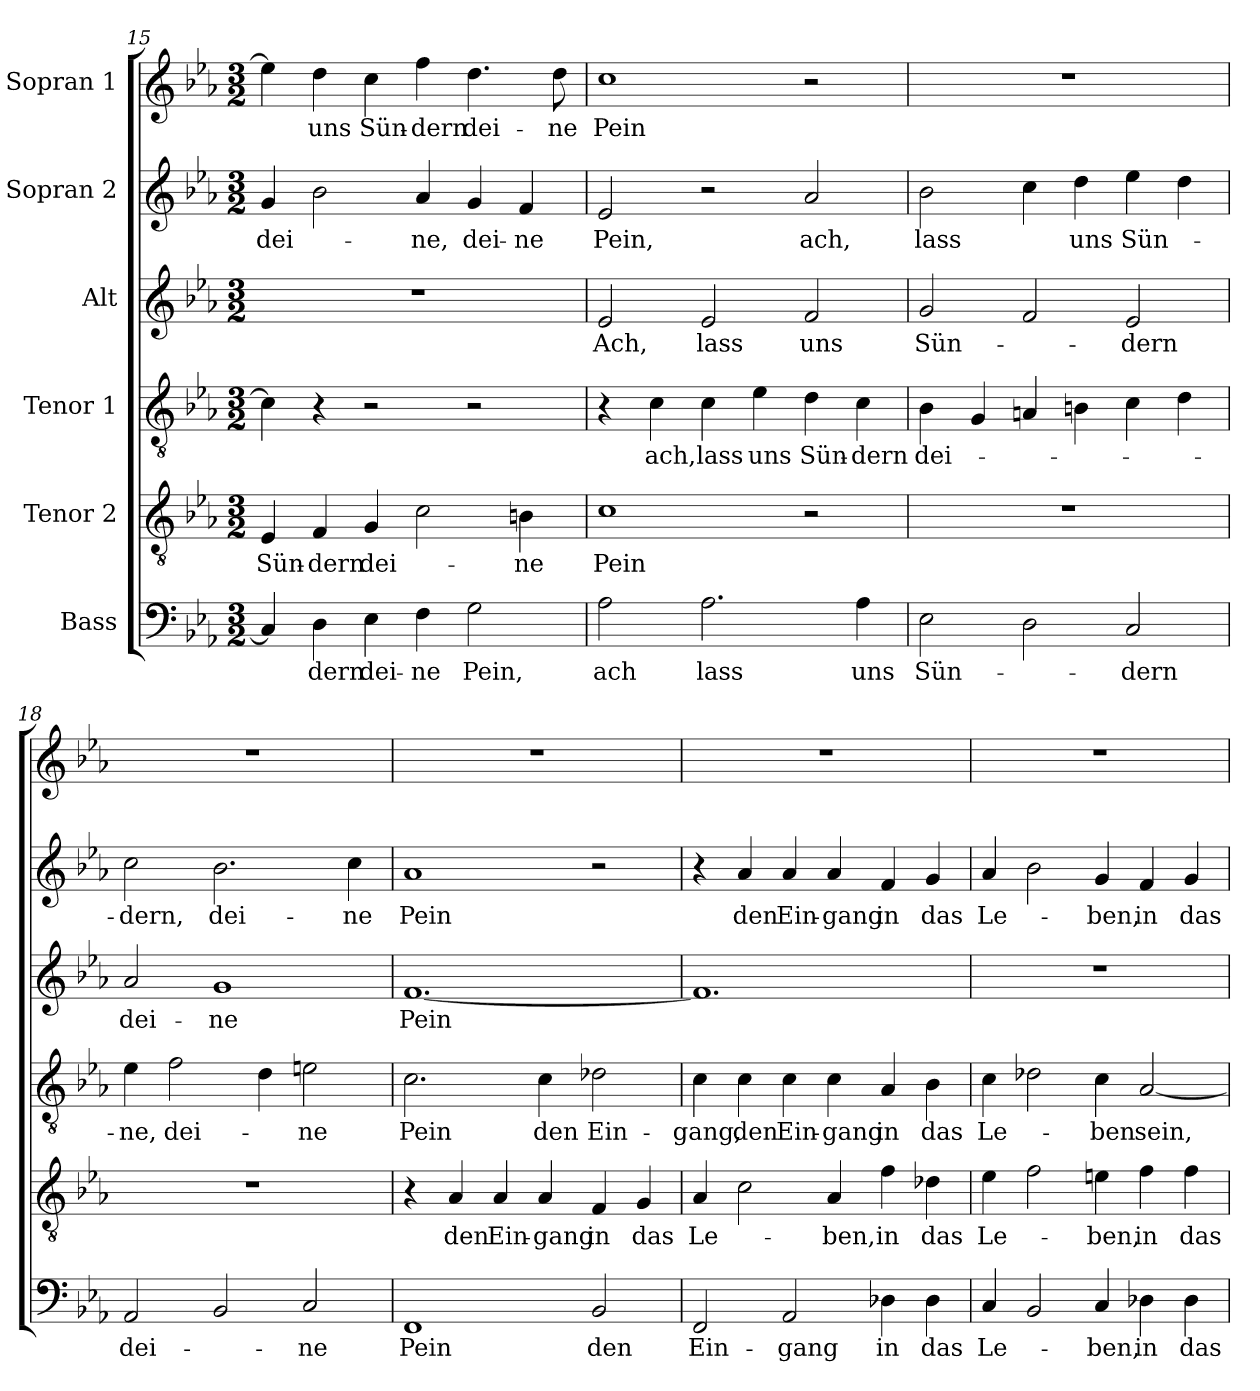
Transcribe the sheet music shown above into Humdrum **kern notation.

**kern	**text	**kern	**text	**kern	**text	**kern	**text	**kern	**text	**kern	**text
*part6	*part6	*part5	*part5	*part4	*part4	*part3	*part3	*part2	*part2	*part1	*part1
*staff6	*staff6	*staff5	*staff5	*staff4	*staff4	*staff3	*staff3	*staff2	*staff2	*staff1	*staff1
*I"Bass	*	*I"Tenor 2	*	*I"Tenor 1	*	*I"Alt	*	*I"Sopran 2	*	*I"Sopran 1	*
!!LO:LB:g=z
*clefF4	*	*clefGv2	*	*clefGv2	*	*clefG2	*	*clefG2	*	*clefG2	*
*k[b-e-a-]	*	*k[b-e-a-]	*	*k[b-e-a-]	*	*k[b-e-a-]	*	*k[b-e-a-]	*	*k[b-e-a-]	*
*M3/2	*	*M3/2	*	*M3/2	*	*M3/2	*	*M3/2	*	*M3/2	*
=15	=15	=15	=15	=15	=15	=15	=15	=15	=15	=15	=15
4C/]	.	4E-/	Sün-	4c\]	.	1.r	.	4g/	dei-	4ee-\]	.
4D\	-dern	4F/	-dern	4r	.	.	.	2b-\	.	4dd\	uns
4E-\	dei-	4G/	dei-	2r	.	.	.	.	.	4cc\	Sün-
4F\	-ne	2c\	.	.	.	.	.	4a-/	-ne,	4ff\	-dern
2G\	Pein,	.	.	2r	.	.	.	4g/	dei-	4.dd\	dei-
.	.	4Bn\	-ne	.	.	.	.	4f/	-ne	.	.
.	.	.	.	.	.	.	.	.	.	8dd\	-ne
=16	=16	=16	=16	=16	=16	=16	=16	=16	=16	=16	=16
2A-\	ach	1c	Pein	4r	.	2e-/	Ach,	2e-/	Pein,	1cc	Pein
.	.	.	.	4c\	ach,	.	.	.	.	.	.
2.A-\	lass	.	.	4c\	lass	2e-/	lass	2r	.	.	.
.	.	.	.	4e-\	uns	.	.	.	.	.	.
.	.	2r	.	4d\	Sün-	2f/	uns	2a-/	ach,	2r	.
4A-\	uns	.	.	4c\	-dern	.	.	.	.	.	.
=17	=17	=17	=17	=17	=17	=17	=17	=17	=17	=17	=17
2E-\	Sün-	1.r	.	4B-\	dei-	2g/	Sün-	2b-\	lass	1.r	.
.	.	.	.	4G/	.	.	.	.	.	.	.
2D\	.	.	.	4An/	.	2f/	.	4cc\	.	.	.
.	.	.	.	4Bn\	.	.	.	4dd\	uns	.	.
2C/	-dern	.	.	4c\	.	2e-/	-dern	4ee-\	Sün-	.	.
.	.	.	.	4d\	.	.	.	4dd\	.	.	.
=18	=18	=18	=18	=18	=18	=18	=18	=18	=18	=18	=18
2AA-/	dei-	1.r	.	4e-\	-ne,	2a-/	dei-	2cc\	-dern,	1.r	.
.	.	.	.	2f\	dei-	.	.	.	.	.	.
2BB-/	.	.	.	.	.	1g	-ne	2.b-\	dei-	.	.
.	.	.	.	4d\	.	.	.	.	.	.	.
2C/	-ne	.	.	2en\	-ne	.	.	.	.	.	.
.	.	.	.	.	.	.	.	4cc\	-ne	.	.
!!LO:LB:g=z
=19	=19	=19	=19	=19	=19	=19	=19	=19	=19	=19	=19
1FF	Pein	4r	.	2.c\	Pein	[1.f	Pein	1a-	Pein	1.r	.
.	.	4A-/	den	.	.	.	.	.	.	.	.
.	.	4A-/	Ein-	.	.	.	.	.	.	.	.
.	.	4A-/	-gang	4c\	den	.	.	.	.	.	.
2BB-/	den	4F/	in	2d-X\	Ein-	.	.	2r	.	.	.
.	.	4G/	das	.	.	.	.	.	.	.	.
=20	=20	=20	=20	=20	=20	=20	=20	=20	=20	=20	=20
2FF/	Ein-	4A-/	Le-	4c\	-gang,	1.f]	.	4r	.	1.r	.
.	.	2c\	.	4c\	den	.	.	4a-/	den	.	.
2AA-/	-gang	.	.	4c\	Ein-	.	.	4a-/	Ein-	.	.
.	.	4A-/	-ben,	4c\	-gang	.	.	4a-/	-gang	.	.
4D-X\	in	4f\	in	4A-/	in	.	.	4f/	in	.	.
4D-\	das	4d-X\	das	4B-\	das	.	.	4g/	das	.	.
=21	=21	=21	=21	=21	=21	=21	=21	=21	=21	=21	=21
4C/	Le-	4e-\	Le-	4c\	Le-	1.r	.	4a-/	Le-	1.r	.
2BB-/	.	2f\	.	2d-X\	.	.	.	2b-\	.	.	.
4C/	-ben,	4en\	-ben,	4c\	-ben	.	.	4g/	-ben,	.	.
4D-X\	in	4f\	in	[2A-/	sein,	.	.	4f/	in	.	.
4D-\	das	4f\	das	.	.	.	.	4g/	das	.	.
=	=	=	=	=	=	=	=	=	=	=	=
*-	*-	*-	*-	*-	*-	*-	*-	*-	*-	*-	*-
